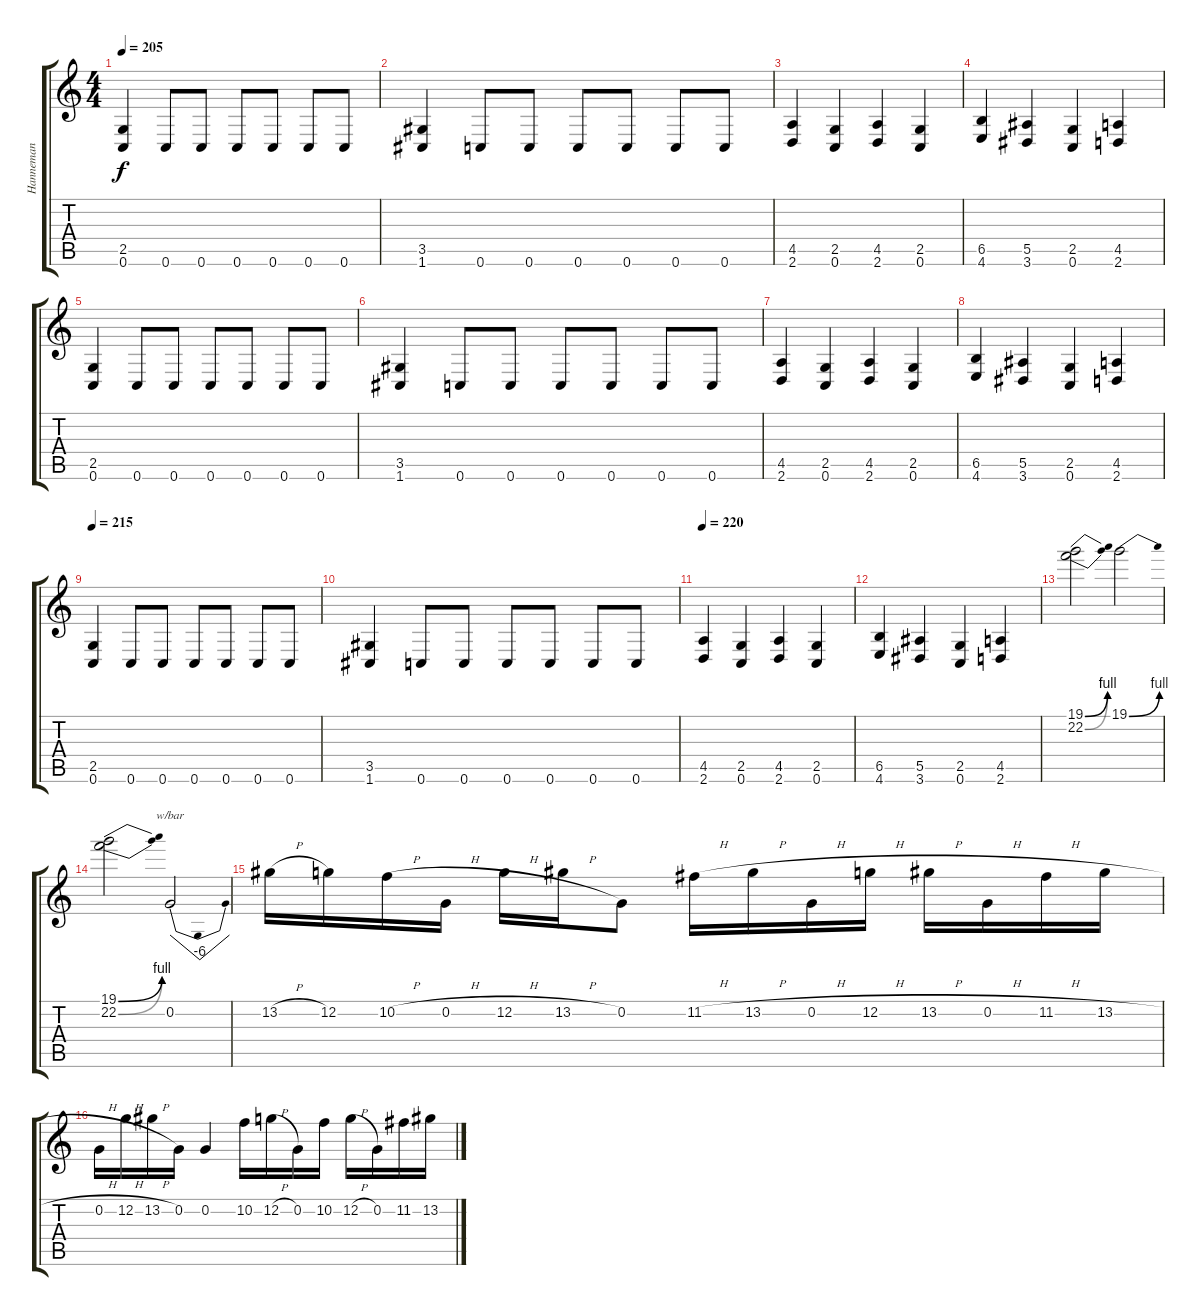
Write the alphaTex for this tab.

\track ("Hanneman" "Hanneman") {instrument distortionguitar}
\staff {score tabs}
\tuning (C4 G3 Eb3 Bb2 F2 C2) {hide}
\ts (4 4)
\tempo 205
\clef g2
\ks c
(2.5 0.6).4{dy f} 0.6.8 0.6.8 0.6.8 0.6.8 0.6.8 0.6.8 |
(3.5 1.6).4 0.6.8 0.6.8 0.6.8 0.6.8 0.6.8 0.6.8 |
(4.5 2.6).4 (2.5 0.6).4 (4.5 2.6).4 (2.5 0.6).4 |
(6.5 4.6).4 (5.5 3.6).4 (2.5 0.6).4 (4.5 2.6).4 |
(2.5 0.6).4 0.6.8 0.6.8 0.6.8 0.6.8 0.6.8 0.6.8 |
(3.5 1.6).4 0.6.8 0.6.8 0.6.8 0.6.8 0.6.8 0.6.8 |
(4.5 2.6).4 (2.5 0.6).4 (4.5 2.6).4 (2.5 0.6).4 |
(6.5 4.6).4 (5.5 3.6).4 (2.5 0.6).4 (4.5 2.6).4 |
\tempo 215
(2.5 0.6).4 0.6.8 0.6.8 0.6.8 0.6.8 0.6.8 0.6.8 |
(3.5 1.6).4 0.6.8 0.6.8 0.6.8 0.6.8 0.6.8 0.6.8 |
\tempo 220
(4.5 2.6).4 (2.5 0.6).4 (4.5 2.6).4 (2.5 0.6).4 |
(6.5 4.6).4 (5.5 3.6).4 (2.5 0.6).4 (4.5 2.6).4 |
(19.1{be (bend 0 0 60 4)} 22.2{be (bend 0 0 60 4)}).2 19.1{be (bend 0 0 60 4)}.2 |
(19.1{be (bend 0 0 60 4)} 22.2{be (bend 0 0 60 4)}).2 0.2.2{tbe (dip default 0 0 30 -24 60 0)} |
13.2{h}.16 12.2.16 10.2{h}.16 0.2{h}.16 12.2{h}.16 13.2{h}.16 0.2.8 11.2{h}.16 13.2{h}.16 0.2{h}.16 12.2{h}.16 13.2{h}.16 0.2{h}.16 11.2{h}.16 13.2{h}.16 |
0.2{h}.16 12.2{h}.16 13.2{h}.16 0.2.16 0.2.4 10.2.16 12.2{h}.16 0.2.16 10.2.16 12.2{h}.16 0.2.16 11.2.16 13.2{h}.16
